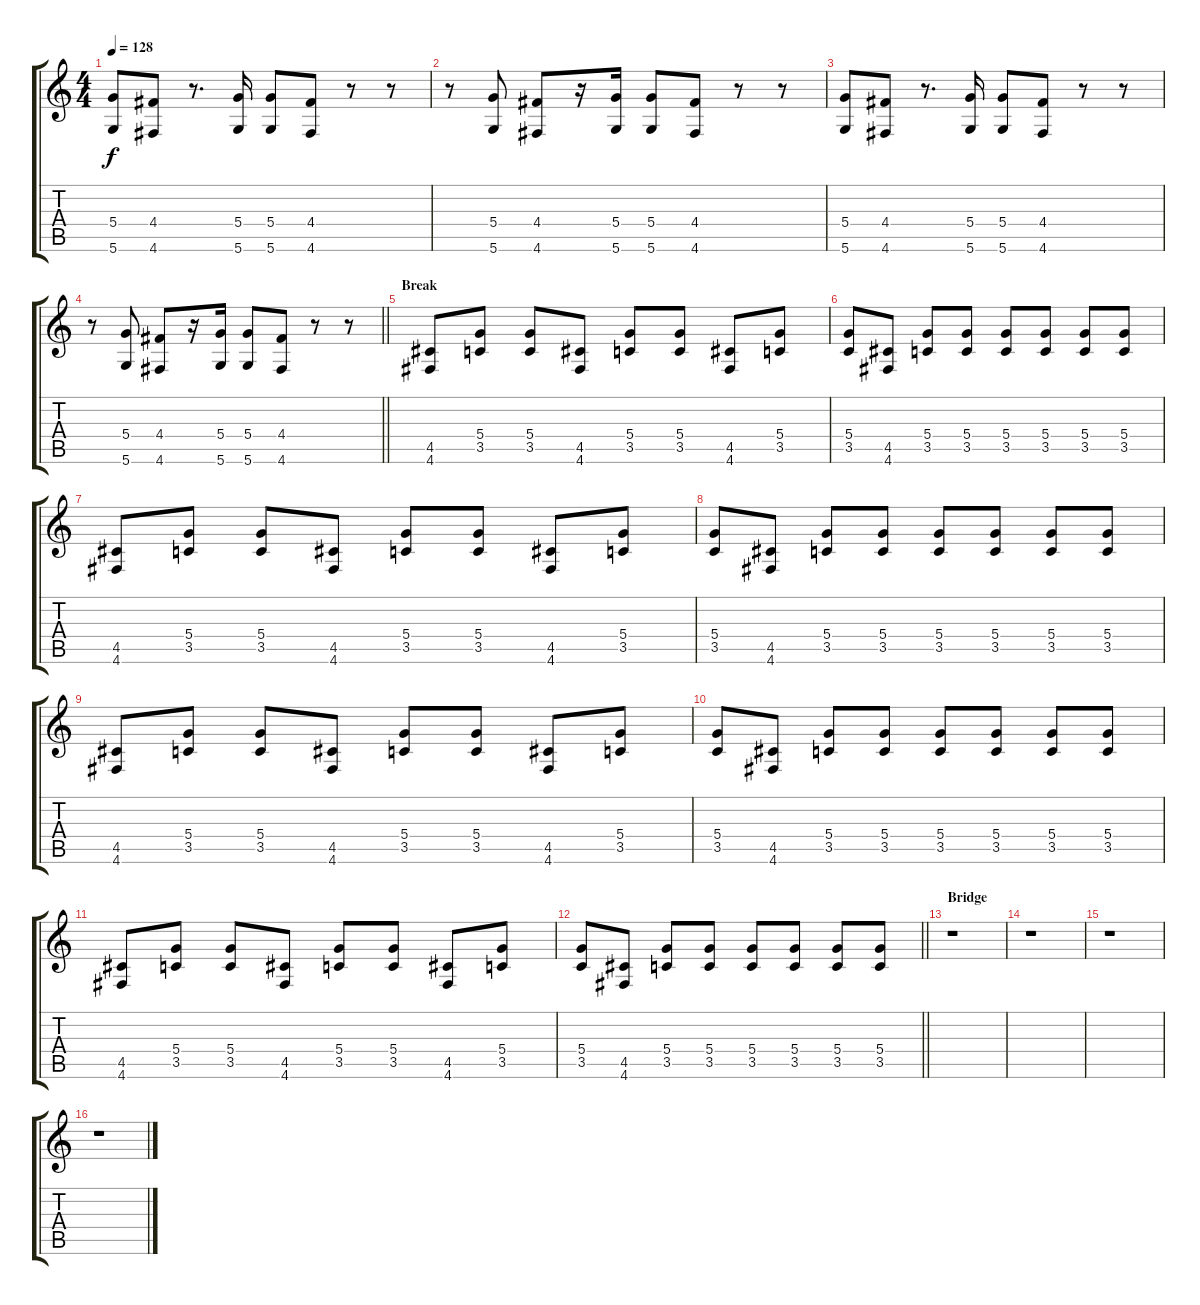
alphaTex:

\track "" {instrument overdrivenguitar}
\staff {score tabs}
\tuning (E4 B3 G3 D3 A2 D2) {hide}
\ts (4 4)
\tempo 128
\clef g2
\ks c
(5.4 5.6).8{dy f} (4.4 4.6).8 r.8{d} (5.4 5.6).16 (5.4 5.6).8 (4.4 4.6).8 r.8 r.8 |
r.8 (5.4 5.6).8 (4.4 4.6).8 r.16 (5.4 5.6).16 (5.4 5.6).8 (4.4 4.6).8 r.8 r.8 |
(5.4 5.6).8 (4.4 4.6).8 r.8{d} (5.4 5.6).16 (5.4 5.6).8 (4.4 4.6).8 r.8 r.8 |
\barLineRight lightlight
r.8 (5.4 5.6).8 (4.4 4.6).8 r.16 (5.4 5.6).16 (5.4 5.6).8 (4.4 4.6).8 r.8 r.8 |
\section ("" "Break")
(4.5 4.6).8 (5.4 3.5).8 (5.4 3.5).8 (4.5 4.6).8 (5.4 3.5).8 (5.4 3.5).8 (4.5 4.6).8 (5.4 3.5).8 |
(5.4 3.5).8 (4.5 4.6).8 (5.4 3.5).8 (5.4 3.5).8 (5.4 3.5).8 (5.4 3.5).8 (5.4 3.5).8 (5.4 3.5).8 |
(4.5 4.6).8 (5.4 3.5).8 (5.4 3.5).8 (4.5 4.6).8 (5.4 3.5).8 (5.4 3.5).8 (4.5 4.6).8 (5.4 3.5).8 |
(5.4 3.5).8 (4.5 4.6).8 (5.4 3.5).8 (5.4 3.5).8 (5.4 3.5).8 (5.4 3.5).8 (5.4 3.5).8 (5.4 3.5).8 |
(4.5 4.6).8 (5.4 3.5).8 (5.4 3.5).8 (4.5 4.6).8 (5.4 3.5).8 (5.4 3.5).8 (4.5 4.6).8 (5.4 3.5).8 |
(5.4 3.5).8 (4.5 4.6).8 (5.4 3.5).8 (5.4 3.5).8 (5.4 3.5).8 (5.4 3.5).8 (5.4 3.5).8 (5.4 3.5).8 |
(4.5 4.6).8 (5.4 3.5).8 (5.4 3.5).8 (4.5 4.6).8 (5.4 3.5).8 (5.4 3.5).8 (4.5 4.6).8 (5.4 3.5).8 |
\barLineRight lightlight
(5.4 3.5).8 (4.5 4.6).8 (5.4 3.5).8 (5.4 3.5).8 (5.4 3.5).8 (5.4 3.5).8 (5.4 3.5).8 (5.4 3.5).8 |
\section ("" "Bridge")
r.1 |
r.1 |
r.1 |
r.1
